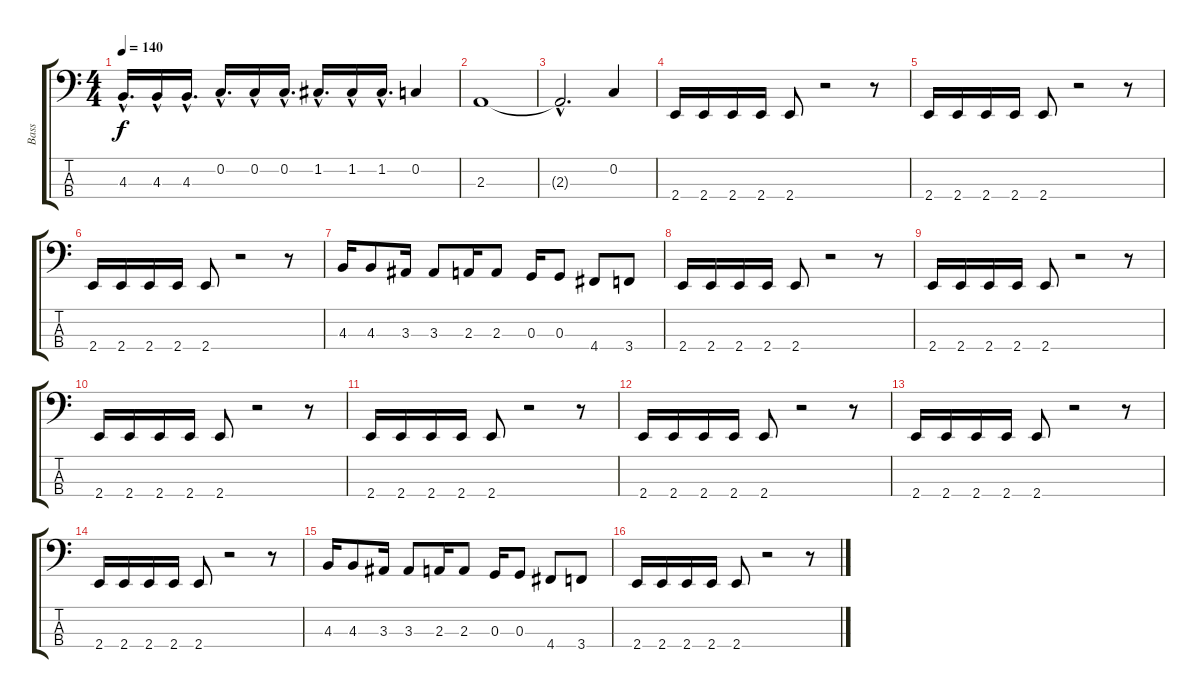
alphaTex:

\track ("Bass" "Bass") {instrument electricbasspick}
\staff {score tabs}
\tuning (F2 C2 G1 D1) {hide}
\ts (4 4)
\tempo 140
\clef f4
\ks c
4.3{hac}.16{d dy f} 4.3{hac}.16 4.3{hac}.16{d} 0.2{hac}.16{d} 0.2{hac}.16 0.2{hac}.16{d} 1.2{hac}.16{d} 1.2{hac}.16 1.2{hac}.16{d} 0.2.4 |
2.3.1 |
2.3{hac t}.2{d} 0.2.4 |
2.4.16 2.4.16 2.4.16 2.4.16 2.4.8 r.2 r.8 |
2.4.16 2.4.16 2.4.16 2.4.16 2.4.8 r.2 r.8 |
2.4.16 2.4.16 2.4.16 2.4.16 2.4.8 r.2 r.8 |
4.3.16 4.3.8 3.3.16 3.3.8 2.3.16 2.3.8 0.3.16 0.3.8 4.4.8 3.4.8 |
2.4.16 2.4.16 2.4.16 2.4.16 2.4.8 r.2 r.8 |
2.4.16 2.4.16 2.4.16 2.4.16 2.4.8 r.2 r.8 |
2.4.16 2.4.16 2.4.16 2.4.16 2.4.8 r.2 r.8 |
2.4.16 2.4.16 2.4.16 2.4.16 2.4.8 r.2 r.8 |
2.4.16 2.4.16 2.4.16 2.4.16 2.4.8 r.2 r.8 |
2.4.16 2.4.16 2.4.16 2.4.16 2.4.8 r.2 r.8 |
2.4.16 2.4.16 2.4.16 2.4.16 2.4.8 r.2 r.8 |
4.3.16 4.3.8 3.3.16 3.3.8 2.3.16 2.3.8 0.3.16 0.3.8 4.4.8 3.4.8 |
2.4.16 2.4.16 2.4.16 2.4.16 2.4.8 r.2 r.8
